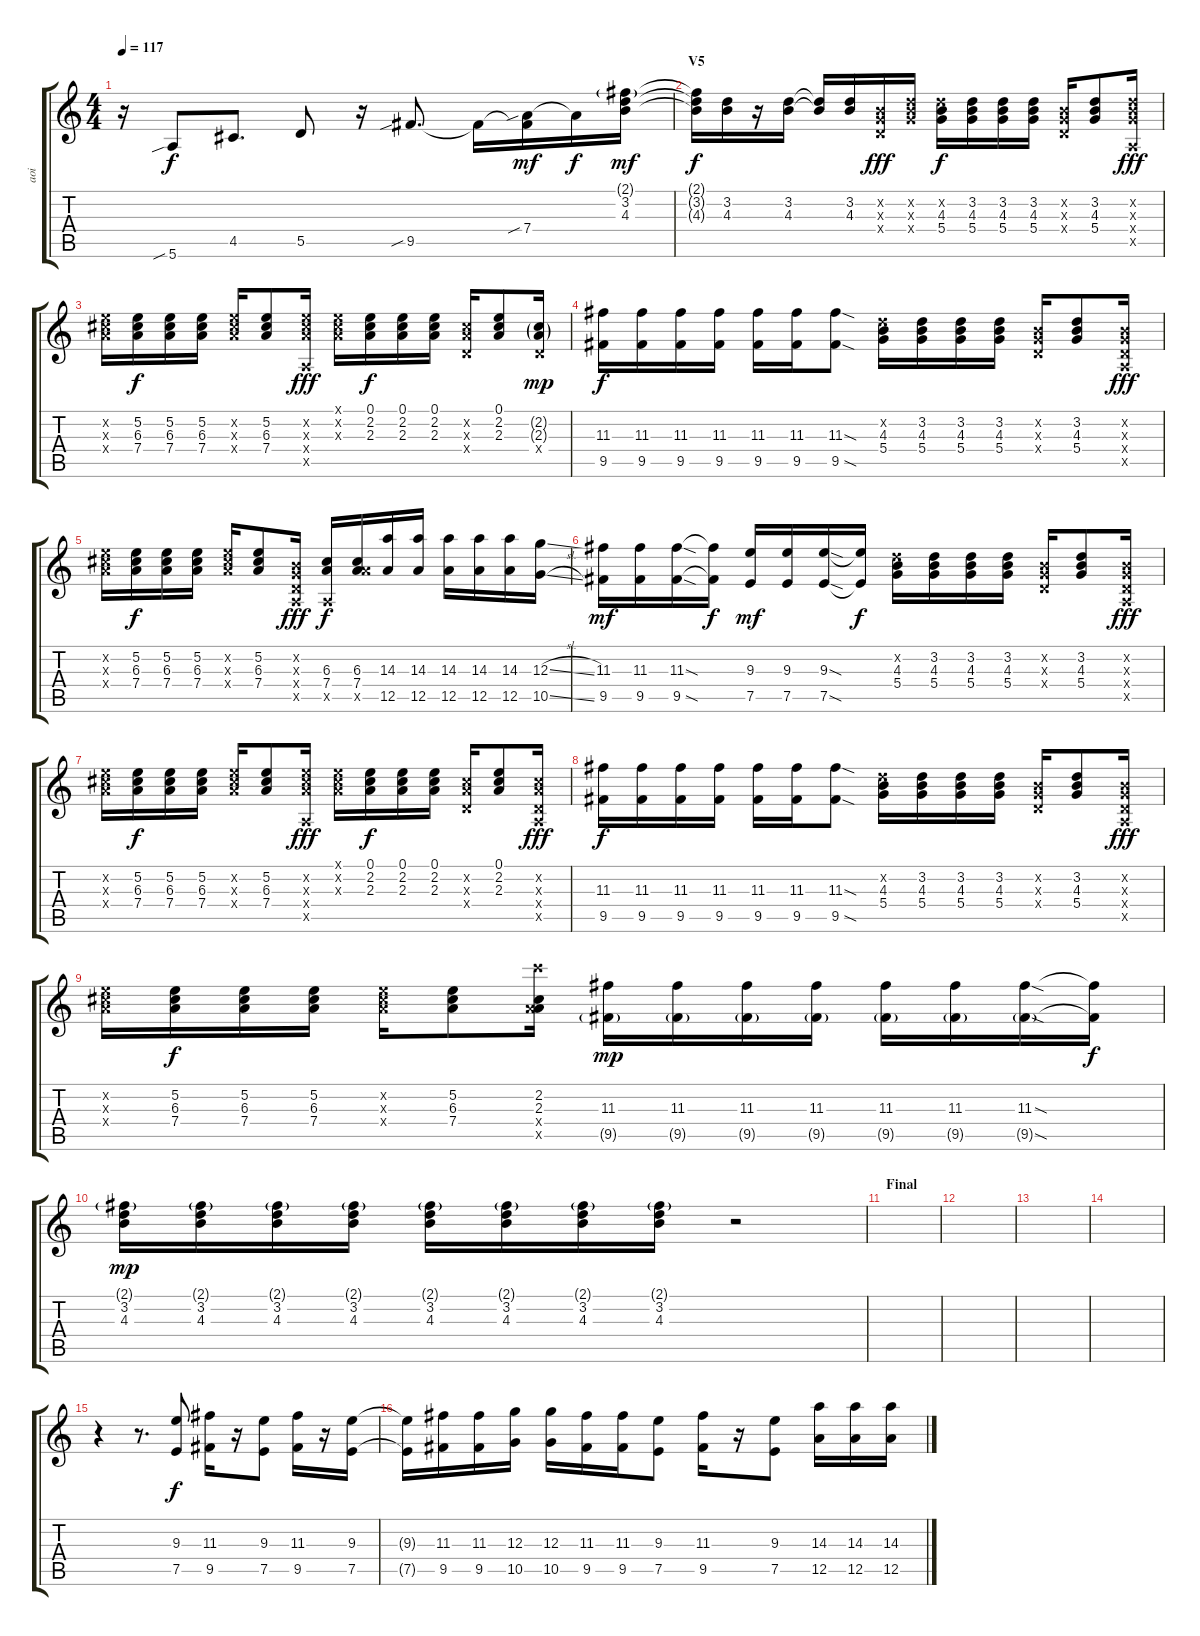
\track ("aoi" "aoi") {instrument acousticguitarsteel}
\staff {score tabs}
\tuning (E4 B3 G3 D3 A2 E2) {hide}
\ts (4 4)
\tempo 117
\clef g2
\ks c
r.16{dy mp} 5.6{sib}.8{dy f} 4.5.8{d} 5.5.8 r.16 9.5{sib}.8{d} 9.5{t}.16 (7.4{sib} 9.5{t}).16{dy mf} 7.4{t}.16{dy f} (2.1{g} 3.2 4.3).16{dy mf} |
\section ("" "V5")
(2.1{t} 3.2{t} 4.3{t}).16{dy f} (3.2 4.3).16 r.16 (3.2 4.3).16{volume 9 balance 4} (3.2{t} 4.3{t}).16 (3.2 4.3).16 (0.2{x} 0.3{x} 0.4{x}).16{dy fff volume 7 balance 4} (3.2{x} 4.3{x} 5.4{x}).16 (3.2{x} 4.3 5.4).16{dy f} (3.2 4.3 5.4).16 (3.2 4.3 5.4).16 (3.2 4.3 5.4).16 (0.2{x} 0.3{x} 0.4{x}).16 (3.2 4.3 5.4).8 (3.2{x} 4.3{x} 5.4{x} 0.5{x}).16{dy fff} |
(5.2{x} 6.3{x} 7.4{x}).16 (5.2 6.3 7.4).16{dy f} (5.2 6.3 7.4).16 (5.2 6.3 7.4).16 (5.2{x} 6.3{x} 7.4{x}).16 (5.2 6.3 7.4).8 (5.2{x} 6.3{x} 7.4{x} 0.5{x}).16{dy fff} (0.1{x} 2.2{x} 2.3{x}).16 (0.1 2.2 2.3).16{dy f} (0.1 2.2 2.3).16 (0.1 2.2 2.3).16 (2.2{x} 2.3{x} 0.4{x}).16 (0.1 2.2 2.3).8 (2.2{g} 2.3{g} 0.4{x}).16{dy mp} |
(11.3 9.5).16{dy f} (11.3 9.5).16 (11.3 9.5).16 (11.3 9.5).16 (11.3 9.5).16 (11.3 9.5).16 (11.3{sod} 9.5{sod}).8 (3.2{x} 4.3 5.4).16 (3.2 4.3 5.4).16 (3.2 4.3 5.4).16 (3.2 4.3 5.4).16 (0.2{x} 0.3{x} 0.4{x}).16 (3.2 4.3 5.4).8 (0.2{x} 0.3{x} 0.4{x} 0.5{x}).16{dy fff} |
(5.2{x} 6.3{x} 7.4{x}).16 (5.2 6.3 7.4).16{dy f} (5.2 6.3 7.4).16 (5.2 6.3 7.4).16 (5.2{x} 6.3{x} 7.4{x}).16 (5.2 6.3 7.4).8 (0.2{x} 0.3{x} 0.4{x} 0.5{x}).16{dy fff} (6.3 7.4 0.5{x}).16{dy f} (6.3 7.4 12.5{x}).16 (14.3 12.5).16 (14.3 12.5).16 (14.3 12.5).16 (14.3 12.5).16 (14.3 12.5).16 (12.3{sl} 10.5{sl}).16 |
(11.3 9.5).16{dy mf} (11.3 9.5).16 (11.3{sod} 9.5{sod}).16 (11.3{t} 9.5{t}).16{dy f} (9.3 7.5).16{dy mf} (9.3 7.5).16 (9.3{sod} 7.5{sod}).16 (9.3{t} 7.5{t}).16{dy f} (3.2{x} 4.3 5.4).16 (3.2 4.3 5.4).16 (3.2 4.3 5.4).16 (3.2 4.3 5.4).16 (0.2{x} 0.3{x} 0.4{x}).16 (3.2 4.3 5.4).8 (0.2{x} 0.3{x} 0.4{x} 0.5{x}).16{dy fff} |
(5.2{x} 6.3{x} 7.4{x}).16 (5.2 6.3 7.4).16{dy f} (5.2 6.3 7.4).16 (5.2 6.3 7.4).16 (5.2{x} 6.3{x} 7.4{x}).16 (5.2 6.3 7.4).8 (5.2{x} 6.3{x} 7.4{x} 0.5{x}).16{dy fff} (0.1{x} 2.2{x} 2.3{x}).16 (0.1 2.2 2.3).16{dy f} (0.1 2.2 2.3).16 (0.1 2.2 2.3).16 (2.2{x} 2.3{x} 0.4{x}).16 (0.1 2.2 2.3).8 (2.2{x} 2.3{x} 0.4{x} 0.5{x}).16{dy fff} |
(11.3 9.5).16{dy f} (11.3 9.5).16 (11.3 9.5).16 (11.3 9.5).16 (11.3 9.5).16 (11.3 9.5).16 (11.3{sod} 9.5{sod}).8 (3.2{x} 4.3 5.4).16 (3.2 4.3 5.4).16 (3.2 4.3 5.4).16 (3.2 4.3 5.4).16 (0.2{x} 0.3{x} 0.4{x}).16 (3.2 4.3 5.4).8 (0.2{x} 0.3{x} 0.4{x} 0.5{x}).16{dy fff} |
(5.2{x} 6.3{x} 7.4{x}).16 (5.2 6.3 7.4).16{dy f} (5.2 6.3 7.4).16 (5.2 6.3 7.4).16 (5.2{x} 6.3{x} 7.4{x}).16 (5.2 6.3 7.4).8 (2.2 2.3 7.4{x} 27.5{x}).16 (11.3 9.5{g}).16{dy mp} (11.3 9.5{g}).16 (11.3 9.5{g}).16 (11.3 9.5{g}).16 (11.3 9.5{g}).16 (11.3 9.5{g}).16 (11.3{sod} 9.5{sod g}).16 (11.3{t} 9.5{t}).16{dy f} |
(2.1{g} 3.2 4.3).16{dy mp} (2.1{g} 3.2 4.3).16 (2.1{g} 3.2 4.3).16 (2.1{g} 3.2 4.3).16 (2.1{g} 3.2 4.3).16 (2.1{g} 3.2 4.3).16 (2.1{g} 3.2 4.3).16 (2.1{g} 3.2 4.3).16 r.2 |
\section ("" "Final")
|
|
|
|
r.4{volume 9 balance 0 instrument distortionguitar} r.8{d} (9.3 7.5).8{dy f} (11.3 9.5).16 r.16 (9.3 7.5).8 (11.3 9.5).16 r.16 (9.3 7.5).16 |
(9.3{t} 7.5{t}).16 (11.3 9.5).16 (11.3 9.5).16 (12.3 10.5).16 (12.3 10.5).16 (11.3 9.5).16 (11.3 9.5).16 (9.3 7.5).8 (11.3 9.5).16 r.16 (9.3 7.5).8 (14.3 12.5).16 (14.3 12.5).16 (14.3 12.5).16
